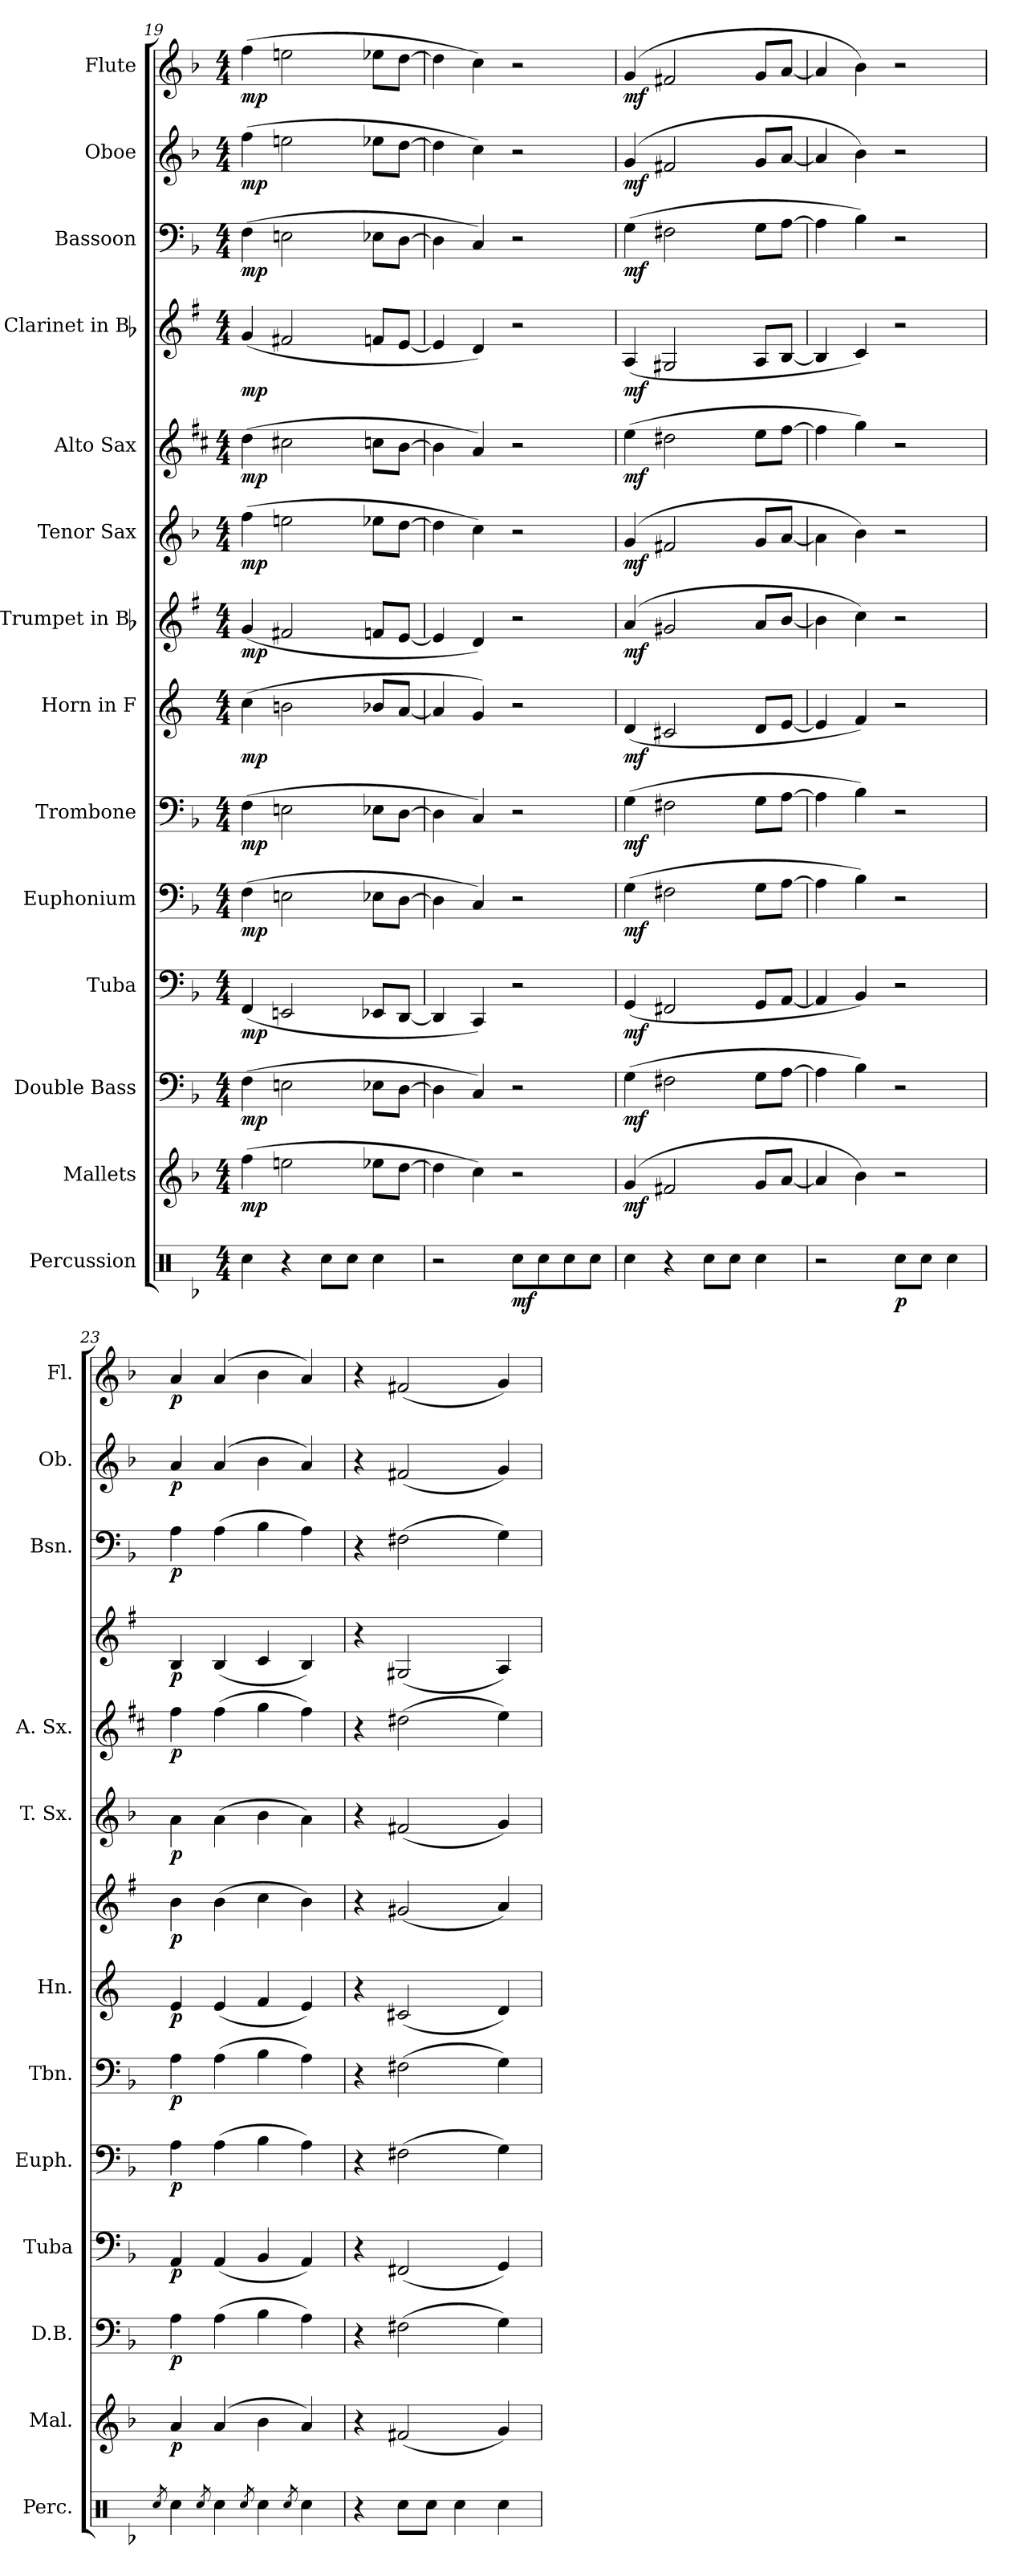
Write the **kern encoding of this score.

**kern	**dynam	**kern	**dynam	**kern	**dynam	**kern	**dynam	**kern	**dynam	**kern	**dynam	**kern	**dynam	**kern	**dynam	**kern	**dynam	**kern	**dynam	**kern	**dynam	**kern	**dynam	**kern	**dynam	**kern	**dynam
*part14	*part14	*part13	*part13	*part12	*part12	*part11	*part11	*part10	*part10	*part9	*part9	*part8	*part8	*part7	*part7	*part6	*part6	*part5	*part5	*part4	*part4	*part3	*part3	*part2	*part2	*part1	*part1
*staff14	*staff14	*staff13	*staff13	*staff12	*staff12	*staff11	*staff11	*staff10	*staff10	*staff9	*staff9	*staff8	*staff8	*staff7	*staff7	*staff6	*staff6	*staff5	*staff5	*staff4	*staff4	*staff3	*staff3	*staff2	*staff2	*staff1	*staff1
*I"Percussion	*	*I"Mallets	*	*I"Double Bass	*	*I"Tuba	*	*I"Euphonium	*	*I"Trombone	*	*I"Horn in F	*	*I"Trumpet in Bb	*	*I"Tenor Sax	*	*I"Alto Sax	*	*I"Clarinet in Bb	*	*I"Bassoon	*	*I"Oboe	*	*I"Flute	*
*I'Perc.	*	*I'Mal.	*	*I'D.B.	*	*I'Tuba	*	*I'Euph.	*	*I'Tbn.	*	*I'Hn.	*	*	*	*I'T. Sx.	*	*I'A. Sx.	*	*	*	*I'Bsn.	*	*I'Ob.	*	*I'Fl.	*
*clefX	*	*clefG2	*	*clefF4	*	*clefF4	*	*clefF4	*	*clefF4	*	*clefG2	*	*clefG2	*	*clefG2	*	*clefG2	*	*clefG2	*	*clefF4	*	*clefG2	*	*clefG2	*
*	*	*	*	*ITrd7c12	*	*	*	*	*	*	*	*ITrd4c7	*	*ITrd1c2	*	*ITrd8c14	*	*ITrd5c9	*	*ITrd1c2	*	*	*	*	*	*	*
*k[b-]	*	*k[b-]	*	*k[b-]	*	*k[b-]	*	*k[b-]	*	*k[b-]	*	*k[b-]	*	*k[b-]	*	*k[b-]	*	*k[b-]	*	*k[b-]	*	*k[b-]	*	*k[b-]	*	*k[b-]	*
*F:	*	*F:	*	*F:	*	*F:	*	*F:	*	*F:	*	*F:	*	*F:	*	*F:	*	*F:	*	*F:	*	*F:	*	*F:	*	*F:	*
*M4/4	*	*M4/4	*	*M4/4	*	*M4/4	*	*M4/4	*	*M4/4	*	*M4/4	*	*M4/4	*	*M4/4	*	*M4/4	*	*M4/4	*	*M4/4	*	*M4/4	*	*M4/4	*
=19	=19	=19	=19	=19	=19	=19	=19	=19	=19	=19	=19	=19	=19	=19	=19	=19	=19	=19	=19	=19	=19	=19	=19	=19	=19	=19	=19
!	!	!	!LO:DY:b	!	!LO:DY:b	!	!LO:DY:b	!	!LO:DY:b	!	!LO:DY:b	!	!LO:DY:b	!	!LO:DY:b	!	!LO:DY:b	!	!LO:DY:b	!	!LO:DY:b	!	!LO:DY:b	!	!LO:DY:b	!	!LO:DY:b
4Rcc\	.	(>4ff\	mp	(>4FF\	mp	(<4FF/	mp	(>4F\	mp	(>4F\	mp	(>4f\	mp	(<4f/	mp	(>4f\	mp	(>4f\	mp	(<4f/	mp	(>4F\	mp	(>4ff\	mp	(>4ff\	mp
4r	.	2een\	.	2EEn\	.	2EEn/	.	2En\	.	2En\	.	2en\	.	2en/	.	2en\	.	2en\	.	2en/	.	2En\	.	2een\	.	2een\	.
8Rcc\L	.	.	.	.	.	.	.	.	.	.	.	.	.	.	.	.	.	.	.	.	.	.	.	.	.	.	.
8Rcc\J	.	.	.	.	.	.	.	.	.	.	.	.	.	.	.	.	.	.	.	.	.	.	.	.	.	.	.
4Rcc\	.	8ee-X\L	.	8EE-X\L	.	8EE-X/L	.	8E-X\L	.	8E-X\L	.	8e-X/L	.	8e-X/L	.	8e-X\L	.	8e-X\L	.	8e-X/L	.	8E-X\L	.	8ee-X\L	.	8ee-X\L	.
.	.	[8dd\J	.	[8DD\J	.	[8DD/J	.	[8D\J	.	[8D\J	.	[8d/J	.	[8d/J	.	[8d\J	.	[8d\J	.	[8d/J	.	[8D\J	.	[8dd\J	.	[8dd\J	.
=20	=20	=20	=20	=20	=20	=20	=20	=20	=20	=20	=20	=20	=20	=20	=20	=20	=20	=20	=20	=20	=20	=20	=20	=20	=20	=20	=20
2r	.	4dd\]	.	4DD\]	.	4DD/]	.	4D\]	.	4D\]	.	4d/]	.	4d/]	.	4d\]	.	4d\]	.	4d/]	.	4D\]	.	4dd\]	.	4dd\]	.
.	.	4cc\)	.	4CC/)	.	4CC/)	.	4C/)	.	4C/)	.	4c/)	.	4c/)	.	4c\)	.	4c/)	.	4c/)	.	4C/)	.	4cc\)	.	4cc\)	.
!	!LO:DY:b	!	!	!	!	!	!	!	!	!	!	!	!	!	!	!	!	!	!	!	!	!	!	!	!	!	!
8Rcc\L	mf	2r	.	2r	.	2r	.	2r	.	2r	.	2r	.	2r	.	2r	.	2r	.	2r	.	2r	.	2r	.	2r	.
8Rcc\	.	.	.	.	.	.	.	.	.	.	.	.	.	.	.	.	.	.	.	.	.	.	.	.	.	.	.
8Rcc\	.	.	.	.	.	.	.	.	.	.	.	.	.	.	.	.	.	.	.	.	.	.	.	.	.	.	.
8Rcc\J	.	.	.	.	.	.	.	.	.	.	.	.	.	.	.	.	.	.	.	.	.	.	.	.	.	.	.
=21	=21	=21	=21	=21	=21	=21	=21	=21	=21	=21	=21	=21	=21	=21	=21	=21	=21	=21	=21	=21	=21	=21	=21	=21	=21	=21	=21
!	!	!	!LO:DY:b	!	!LO:DY:b	!	!LO:DY:b	!	!LO:DY:b	!	!LO:DY:b	!	!LO:DY:b	!	!LO:DY:b	!	!LO:DY:b	!	!LO:DY:b	!	!LO:DY:b	!	!LO:DY:b	!	!LO:DY:b	!	!LO:DY:b
4Rcc\	.	(4g/	mf	(>4GG\	mf	(<4GG/	mf	(>4G\	mf	(>4G\	mf	(<4G/	mf	(4g/	mf	(4G/	mf	(>4g\	mf	(<4G/	mf	(>4G\	mf	(4g/	mf	(4g/	mf
4r	.	2f#X/	.	2FF#X\	.	2FF#X/	.	2F#X\	.	2F#X\	.	2F#X/	.	2f#X/	.	2F#X/	.	2f#X\	.	2F#X/	.	2F#X\	.	2f#X/	.	2f#X/	.
8Rcc\L	.	.	.	.	.	.	.	.	.	.	.	.	.	.	.	.	.	.	.	.	.	.	.	.	.	.	.
8Rcc\J	.	.	.	.	.	.	.	.	.	.	.	.	.	.	.	.	.	.	.	.	.	.	.	.	.	.	.
4Rcc\	.	8g/L	.	8GG\L	.	8GG/L	.	8G\L	.	8G\L	.	8G/L	.	8g/L	.	8G/L	.	8g\L	.	8G/L	.	8G\L	.	8g/L	.	8g/L	.
.	.	[8a/J	.	[8AA\J	.	[8AA/J	.	[8A\J	.	[8A\J	.	[8A/J	.	[8a/J	.	[8A/J	.	[8a\J	.	[8A/J	.	[8A\J	.	[8a/J	.	[8a/J	.
=22	=22	=22	=22	=22	=22	=22	=22	=22	=22	=22	=22	=22	=22	=22	=22	=22	=22	=22	=22	=22	=22	=22	=22	=22	=22	=22	=22
2r	.	4a/]	.	4AA\]	.	4AA/]	.	4A\]	.	4A\]	.	4A/]	.	4a\]	.	4A\]	.	4a\]	.	4A/]	.	4A\]	.	4a/]	.	4a/]	.
.	.	4b-\)	.	4BB-\)	.	4BB-/)	.	4B-\)	.	4B-\)	.	4B-/)	.	4b-\)	.	4B-\)	.	4b-\)	.	4B-/)	.	4B-\)	.	4b-\)	.	4b-\)	.
!	!LO:DY:b	!	!	!	!	!	!	!	!	!	!	!	!	!	!	!	!	!	!	!	!	!	!	!	!	!	!
8Rcc\L	p	2r	.	2r	.	2r	.	2r	.	2r	.	2r	.	2r	.	2r	.	2r	.	2r	.	2r	.	2r	.	2r	.
8Rcc\J	.	.	.	.	.	.	.	.	.	.	.	.	.	.	.	.	.	.	.	.	.	.	.	.	.	.	.
4Rcc\	.	.	.	.	.	.	.	.	.	.	.	.	.	.	.	.	.	.	.	.	.	.	.	.	.	.	.
=23	=23	=23	=23	=23	=23	=23	=23	=23	=23	=23	=23	=23	=23	=23	=23	=23	=23	=23	=23	=23	=23	=23	=23	=23	=23	=23	=23
8qRcc/	.	.	.	.	.	.	.	.	.	.	.	.	.	.	.	.	.	.	.	.	.	.	.	.	.	.	.
!	!	!	!LO:DY:b	!	!LO:DY:b	!	!LO:DY:b	!	!LO:DY:b	!	!LO:DY:b	!	!LO:DY:b	!	!LO:DY:b	!	!LO:DY:b	!	!LO:DY:b	!	!LO:DY:b	!	!LO:DY:b	!	!LO:DY:b	!	!LO:DY:b
4Rcc\	.	4a/	p	4AA\	p	4AA/	p	4A\	p	4A\	p	4A/	p	4a\	p	4A\	p	4a\	p	4A/	p	4A\	p	4a/	p	4a/	p
8qRcc/	.	.	.	.	.	.	.	.	.	.	.	.	.	.	.	.	.	.	.	.	.	.	.	.	.	.	.
4Rcc\	.	(4a/	.	(>4AA\	.	(<4AA/	.	(>4A\	.	(>4A\	.	(<4A/	.	(>4a\	.	(>4A\	.	(>4a\	.	(<4A/	.	(>4A\	.	(4a/	.	(4a/	.
8qRcc/	.	.	.	.	.	.	.	.	.	.	.	.	.	.	.	.	.	.	.	.	.	.	.	.	.	.	.
4Rcc\	.	4b-\	.	4BB-\	.	4BB-/	.	4B-\	.	4B-\	.	4B-/	.	4b-\	.	4B-\	.	4b-\	.	4B-/	.	4B-\	.	4b-\	.	4b-\	.
8qRcc/	.	.	.	.	.	.	.	.	.	.	.	.	.	.	.	.	.	.	.	.	.	.	.	.	.	.	.
4Rcc\	.	4a/)	.	4AA\)	.	4AA/)	.	4A\)	.	4A\)	.	4A/)	.	4a\)	.	4A\)	.	4a\)	.	4A/)	.	4A\)	.	4a/)	.	4a/)	.
=24	=24	=24	=24	=24	=24	=24	=24	=24	=24	=24	=24	=24	=24	=24	=24	=24	=24	=24	=24	=24	=24	=24	=24	=24	=24	=24	=24
4r	.	4r	.	4r	.	4r	.	4r	.	4r	.	4r	.	4r	.	4r	.	4r	.	4r	.	4r	.	4r	.	4r	.
8Rcc\L	.	(<2f#X/	.	(>2FF#X\	.	(<2FF#X/	.	(>2F#X\	.	(>2F#X\	.	(<2F#X/	.	(<2f#X/	.	(<2F#X/	.	(>2f#X\	.	(<2F#X/	.	(>2F#X\	.	(<2f#X/	.	(<2f#X/	.
8Rcc\J	.	.	.	.	.	.	.	.	.	.	.	.	.	.	.	.	.	.	.	.	.	.	.	.	.	.	.
4Rcc\	.	.	.	.	.	.	.	.	.	.	.	.	.	.	.	.	.	.	.	.	.	.	.	.	.	.	.
4Rcc\	.	4g/)	.	4GG\)	.	4GG/)	.	4G\)	.	4G\)	.	4G/)	.	4g/)	.	4G/)	.	4g\)	.	4G/)	.	4G\)	.	4g/)	.	4g/)	.
=	=	=	=	=	=	=	=	=	=	=	=	=	=	=	=	=	=	=	=	=	=	=	=	=	=	=	=
*-	*-	*-	*-	*-	*-	*-	*-	*-	*-	*-	*-	*-	*-	*-	*-	*-	*-	*-	*-	*-	*-	*-	*-	*-	*-	*-	*-
